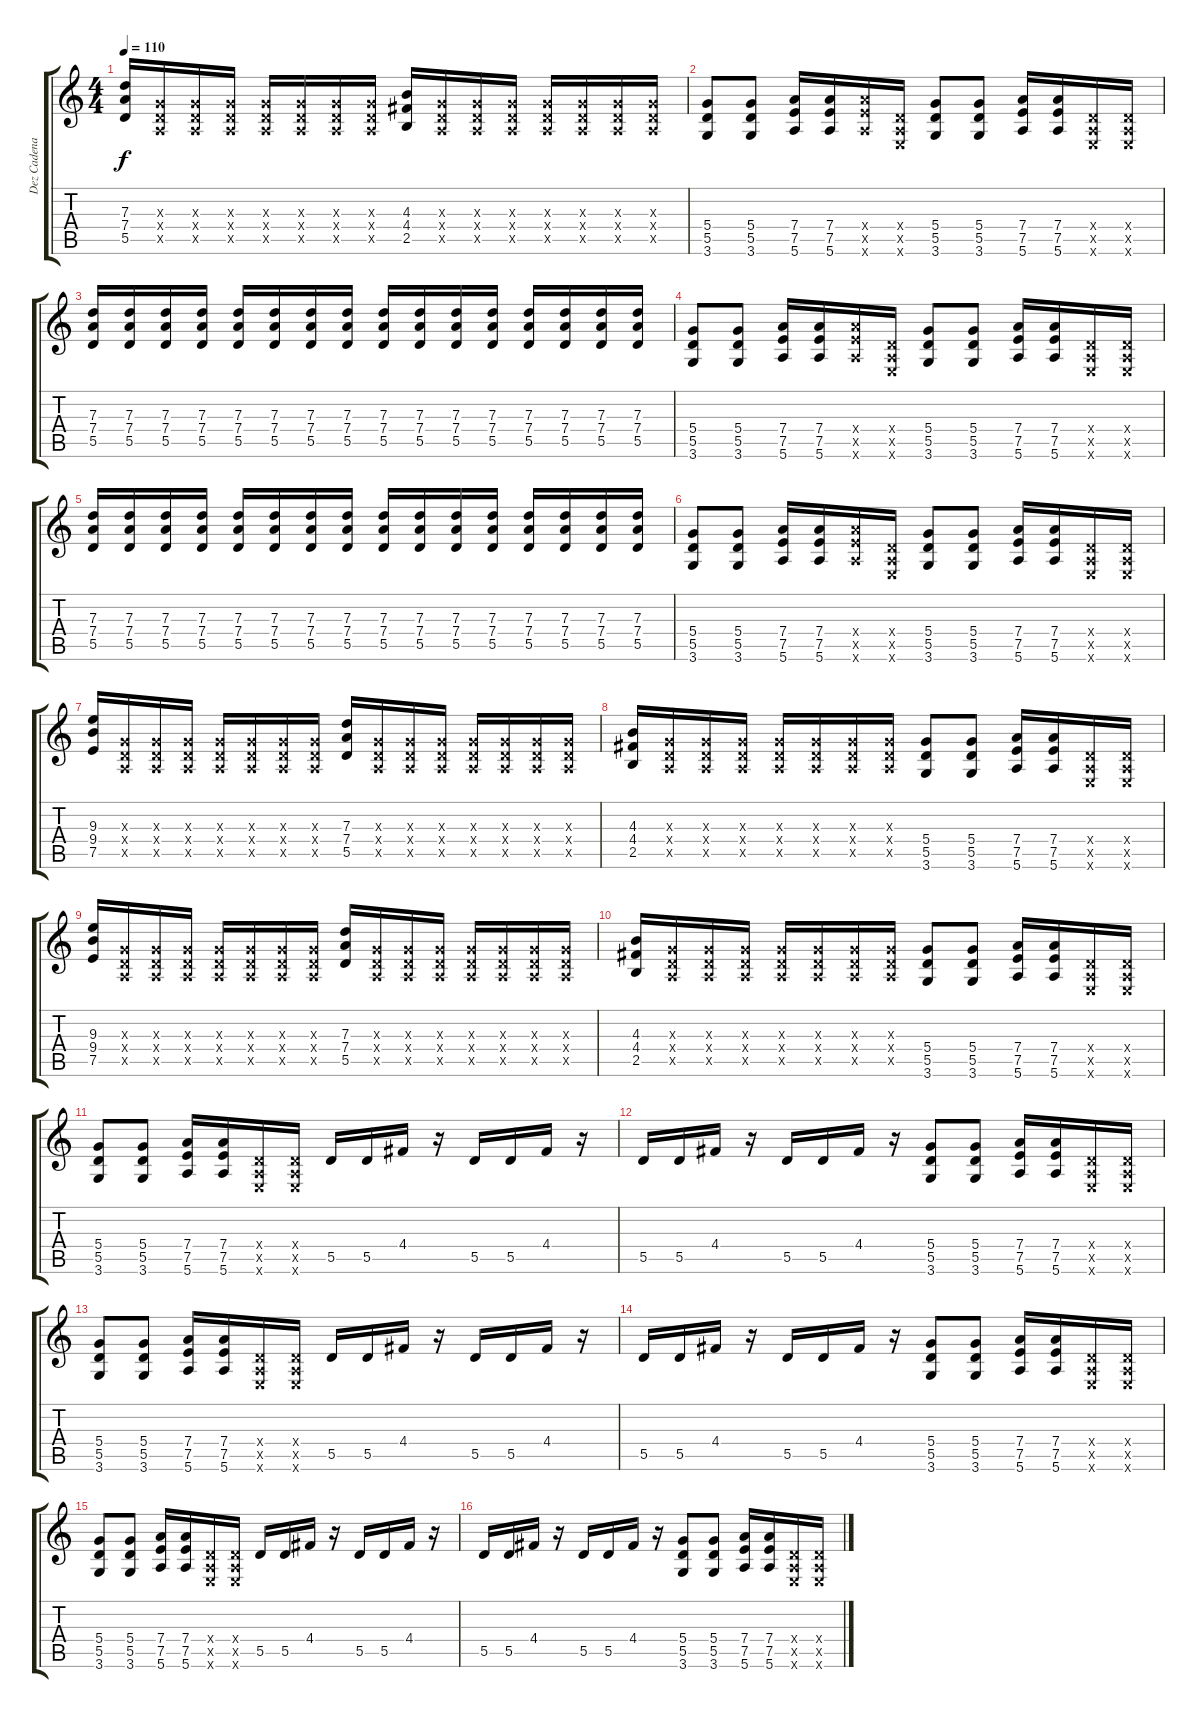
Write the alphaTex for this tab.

\track ("Dez Cadena" "Dez Cadena") {instrument distortionguitar}
\staff {score tabs}
\tuning (E4 B3 G3 D3 A2 E2) {hide}
\ts (4 4)
\tempo 110
\clef g2
\ks c
(7.3 7.4 5.5).16{dy f} (0.3{x} 0.4{x} 0.5{x}).16 (0.3{x} 0.4{x} 0.5{x}).16 (0.3{x} 0.4{x} 0.5{x}).16 (0.3{x} 0.4{x} 0.5{x}).16 (0.3{x} 0.4{x} 0.5{x}).16 (0.3{x} 0.4{x} 0.5{x}).16 (0.3{x} 0.4{x} 0.5{x}).16 (4.3 4.4 2.5).16 (0.3{x} 0.4{x} 0.5{x}).16 (0.3{x} 0.4{x} 0.5{x}).16 (0.3{x} 0.4{x} 0.5{x}).16 (0.3{x} 0.4{x} 0.5{x}).16 (0.3{x} 0.4{x} 0.5{x}).16 (0.3{x} 0.4{x} 0.5{x}).16 (0.3{x} 0.4{x} 0.5{x}).16 |
(5.4 5.5 3.6).8 (5.4 5.5 3.6).8 (7.4 7.5 5.6).16 (7.4 7.5 5.6).16 (7.4{x} 7.5{x} 5.6{x}).16 (0.4{x} 0.5{x} 0.6{x}).16 (5.4 5.5 3.6).8 (5.4 5.5 3.6).8 (7.4 7.5 5.6).16 (7.4 7.5 5.6).16 (0.4{x} 0.5{x} 0.6{x}).16 (0.4{x} 0.5{x} 0.6{x}).16 |
(7.3 7.4 5.5).16 (7.3 7.4 5.5).16 (7.3 7.4 5.5).16 (7.3 7.4 5.5).16 (7.3 7.4 5.5).16 (7.3 7.4 5.5).16 (7.3 7.4 5.5).16 (7.3 7.4 5.5).16 (7.3 7.4 5.5).16 (7.3 7.4 5.5).16 (7.3 7.4 5.5).16 (7.3 7.4 5.5).16 (7.3 7.4 5.5).16 (7.3 7.4 5.5).16 (7.3 7.4 5.5).16 (7.3 7.4 5.5).16 |
(5.4 5.5 3.6).8 (5.4 5.5 3.6).8 (7.4 7.5 5.6).16 (7.4 7.5 5.6).16 (7.4{x} 7.5{x} 5.6{x}).16 (0.4{x} 0.5{x} 0.6{x}).16 (5.4 5.5 3.6).8 (5.4 5.5 3.6).8 (7.4 7.5 5.6).16 (7.4 7.5 5.6).16 (0.4{x} 0.5{x} 0.6{x}).16 (0.4{x} 0.5{x} 0.6{x}).16 |
(7.3 7.4 5.5).16 (7.3 7.4 5.5).16 (7.3 7.4 5.5).16 (7.3 7.4 5.5).16 (7.3 7.4 5.5).16 (7.3 7.4 5.5).16 (7.3 7.4 5.5).16 (7.3 7.4 5.5).16 (7.3 7.4 5.5).16 (7.3 7.4 5.5).16 (7.3 7.4 5.5).16 (7.3 7.4 5.5).16 (7.3 7.4 5.5).16 (7.3 7.4 5.5).16 (7.3 7.4 5.5).16 (7.3 7.4 5.5).16 |
(5.4 5.5 3.6).8 (5.4 5.5 3.6).8 (7.4 7.5 5.6).16 (7.4 7.5 5.6).16 (7.4{x} 7.5{x} 5.6{x}).16 (0.4{x} 0.5{x} 0.6{x}).16 (5.4 5.5 3.6).8 (5.4 5.5 3.6).8 (7.4 7.5 5.6).16 (7.4 7.5 5.6).16 (0.4{x} 0.5{x} 0.6{x}).16 (0.4{x} 0.5{x} 0.6{x}).16 |
(9.3 9.4 7.5).16 (0.3{x} 0.4{x} 0.5{x}).16 (0.3{x} 0.4{x} 0.5{x}).16 (0.3{x} 0.4{x} 0.5{x}).16 (0.3{x} 0.4{x} 0.5{x}).16 (0.3{x} 0.4{x} 0.5{x}).16 (0.3{x} 0.4{x} 0.5{x}).16 (0.3{x} 0.4{x} 0.5{x}).16 (7.3 7.4 5.5).16 (0.3{x} 0.4{x} 0.5{x}).16 (0.3{x} 0.4{x} 0.5{x}).16 (0.3{x} 0.4{x} 0.5{x}).16 (0.3{x} 0.4{x} 0.5{x}).16 (0.3{x} 0.4{x} 0.5{x}).16 (0.3{x} 0.4{x} 0.5{x}).16 (0.3{x} 0.4{x} 0.5{x}).16 |
(4.3 4.4 2.5).16 (0.3{x} 0.4{x} 0.5{x}).16 (0.3{x} 0.4{x} 0.5{x}).16 (0.3{x} 0.4{x} 0.5{x}).16 (0.3{x} 0.4{x} 0.5{x}).16 (0.3{x} 0.4{x} 0.5{x}).16 (0.3{x} 0.4{x} 0.5{x}).16 (0.3{x} 0.4{x} 0.5{x}).16 (5.4 5.5 3.6).8 (5.4 5.5 3.6).8 (7.4 7.5 5.6).16 (7.4 7.5 5.6).16 (0.4{x} 0.5{x} 0.6{x}).16 (0.4{x} 0.5{x} 0.6{x}).16 |
(9.3 9.4 7.5).16 (0.3{x} 0.4{x} 0.5{x}).16 (0.3{x} 0.4{x} 0.5{x}).16 (0.3{x} 0.4{x} 0.5{x}).16 (0.3{x} 0.4{x} 0.5{x}).16 (0.3{x} 0.4{x} 0.5{x}).16 (0.3{x} 0.4{x} 0.5{x}).16 (0.3{x} 0.4{x} 0.5{x}).16 (7.3 7.4 5.5).16 (0.3{x} 0.4{x} 0.5{x}).16 (0.3{x} 0.4{x} 0.5{x}).16 (0.3{x} 0.4{x} 0.5{x}).16 (0.3{x} 0.4{x} 0.5{x}).16 (0.3{x} 0.4{x} 0.5{x}).16 (0.3{x} 0.4{x} 0.5{x}).16 (0.3{x} 0.4{x} 0.5{x}).16 |
(4.3 4.4 2.5).16 (0.3{x} 0.4{x} 0.5{x}).16 (0.3{x} 0.4{x} 0.5{x}).16 (0.3{x} 0.4{x} 0.5{x}).16 (0.3{x} 0.4{x} 0.5{x}).16 (0.3{x} 0.4{x} 0.5{x}).16 (0.3{x} 0.4{x} 0.5{x}).16 (0.3{x} 0.4{x} 0.5{x}).16 (5.4 5.5 3.6).8 (5.4 5.5 3.6).8 (7.4 7.5 5.6).16 (7.4 7.5 5.6).16 (0.4{x} 0.5{x} 0.6{x}).16 (0.4{x} 0.5{x} 0.6{x}).16 |
(5.4 5.5 3.6).8 (5.4 5.5 3.6).8 (7.4 7.5 5.6).16 (7.4 7.5 5.6).16 (0.4{x} 0.5{x} 0.6{x}).16 (0.4{x} 0.5{x} 0.6{x}).16 5.5.16 5.5.16 4.4.16 r.16 5.5.16 5.5.16 4.4.16 r.16 |
5.5.16 5.5.16 4.4.16 r.16 5.5.16 5.5.16 4.4.16 r.16 (5.4 5.5 3.6).8 (5.4 5.5 3.6).8 (7.4 7.5 5.6).16 (7.4 7.5 5.6).16 (0.4{x} 0.5{x} 0.6{x}).16 (0.4{x} 0.5{x} 0.6{x}).16 |
(5.4 5.5 3.6).8 (5.4 5.5 3.6).8 (7.4 7.5 5.6).16 (7.4 7.5 5.6).16 (0.4{x} 0.5{x} 0.6{x}).16 (0.4{x} 0.5{x} 0.6{x}).16 5.5.16 5.5.16 4.4.16 r.16 5.5.16 5.5.16 4.4.16 r.16 |
5.5.16 5.5.16 4.4.16 r.16 5.5.16 5.5.16 4.4.16 r.16 (5.4 5.5 3.6).8 (5.4 5.5 3.6).8 (7.4 7.5 5.6).16 (7.4 7.5 5.6).16 (0.4{x} 0.5{x} 0.6{x}).16 (0.4{x} 0.5{x} 0.6{x}).16 |
(5.4 5.5 3.6).8 (5.4 5.5 3.6).8 (7.4 7.5 5.6).16 (7.4 7.5 5.6).16 (0.4{x} 0.5{x} 0.6{x}).16 (0.4{x} 0.5{x} 0.6{x}).16 5.5.16 5.5.16 4.4.16 r.16 5.5.16 5.5.16 4.4.16 r.16 |
5.5.16 5.5.16 4.4.16 r.16 5.5.16 5.5.16 4.4.16 r.16 (5.4 5.5 3.6).8 (5.4 5.5 3.6).8 (7.4 7.5 5.6).16 (7.4 7.5 5.6).16 (0.4{x} 0.5{x} 0.6{x}).16 (0.4{x} 0.5{x} 0.6{x}).16
